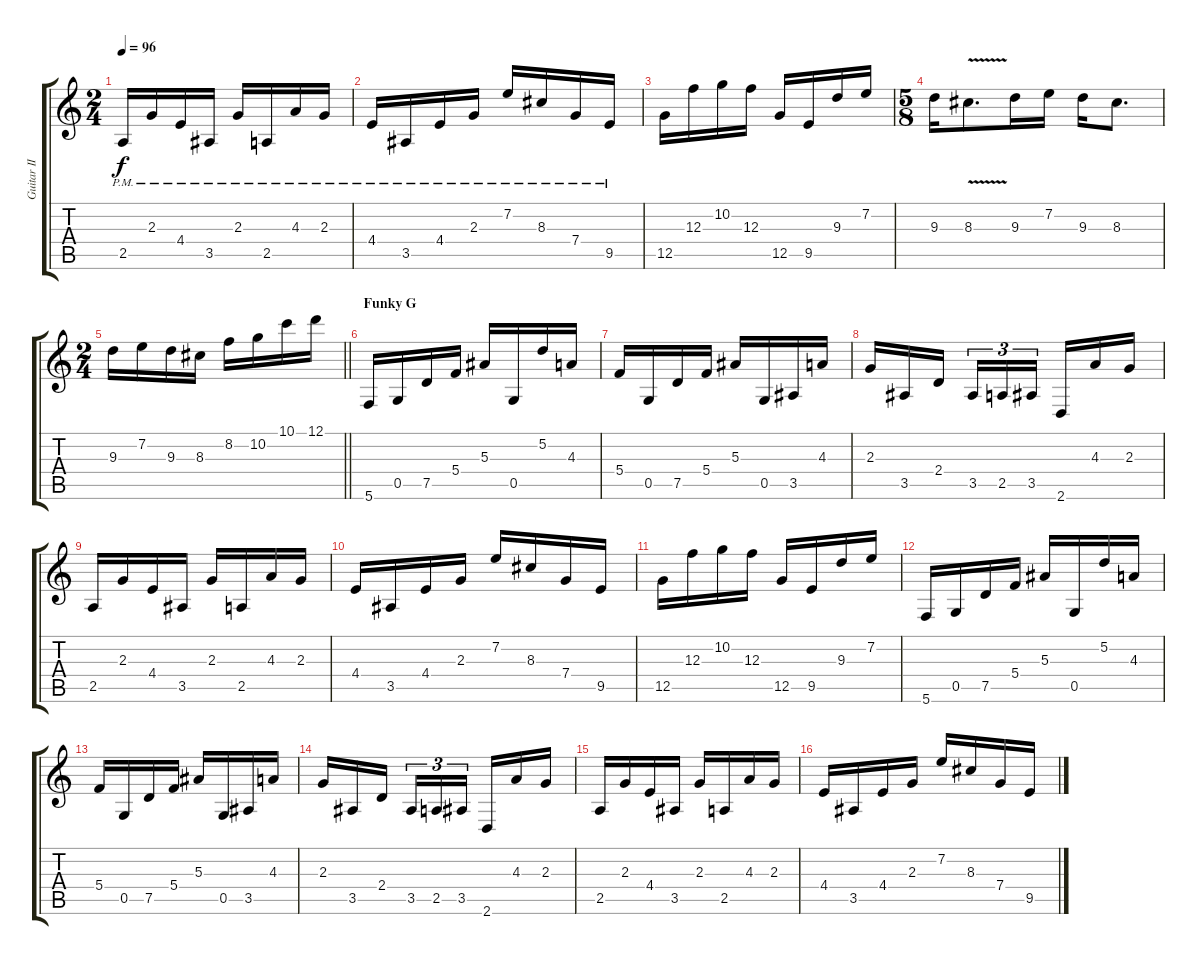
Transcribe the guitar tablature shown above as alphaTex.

\track ("Guitar II" "Guitar II") {instrument distortionguitar}
\staff {score tabs}
\tuning (D4 A3 F3 C3 G2 C2) {hide}
\ts (2 4)
\tempo 96
\clef g2
\ks c
2.5{pm}.16{dy f} 2.3{pm}.16 4.4{pm}.16 3.5{pm}.16 2.3{pm}.16 2.5{pm}.16 4.3{pm}.16 2.3{pm}.16 |
4.4{pm}.16 3.5{pm}.16 4.4{pm}.16 2.3{pm}.16 7.2{pm}.16 8.3{pm}.16 7.4{pm}.16 9.5{pm}.16 |
12.5.16 12.3.16 10.2.16 12.3.16 12.5.16 9.5.16 9.3.16 7.2.16 |
\ts (5 8)
9.3.16 8.3{v}.8{d} 9.3.16 7.2.16 9.3.16 8.3.8{d} |
\ts (2 4)
\barLineRight lightlight
9.3.16 7.2.16 9.3.16 8.3.16 8.2.16 10.2.16 10.1.16 12.1.16 |
\section ("" "Funky G")
5.6.16 0.5.16 7.5.16 5.4.16 5.3.16 0.5.16 5.2.16 4.3.16 |
5.4.16 0.5.16 7.5.16 5.4.16 5.3.16 0.5.16 3.5.16 4.3.16 |
2.3.16 3.5.16 2.4.16{beam splitsecondary} 3.5.16{tu (3 2)} 2.5.16{tu (3 2)} 3.5.16{tu (3 2) beam splitsecondary} 2.6.16 4.3.16 2.3.16 |
2.5.16 2.3.16 4.4.16 3.5.16 2.3.16 2.5.16 4.3.16 2.3.16 |
4.4.16 3.5.16 4.4.16 2.3.16 7.2.16 8.3.16 7.4.16 9.5.16 |
12.5.16 12.3.16 10.2.16 12.3.16 12.5.16 9.5.16 9.3.16 7.2.16 |
5.6.16 0.5.16 7.5.16 5.4.16 5.3.16 0.5.16 5.2.16 4.3.16 |
5.4.16 0.5.16 7.5.16 5.4.16 5.3.16 0.5.16 3.5.16 4.3.16 |
2.3.16 3.5.16 2.4.16{beam splitsecondary} 3.5.16{tu (3 2)} 2.5.16{tu (3 2)} 3.5.16{tu (3 2) beam splitsecondary} 2.6.16 4.3.16 2.3.16 |
2.5.16 2.3.16 4.4.16 3.5.16 2.3.16 2.5.16 4.3.16 2.3.16 |
4.4.16 3.5.16 4.4.16 2.3.16 7.2.16 8.3.16 7.4.16 9.5.16
